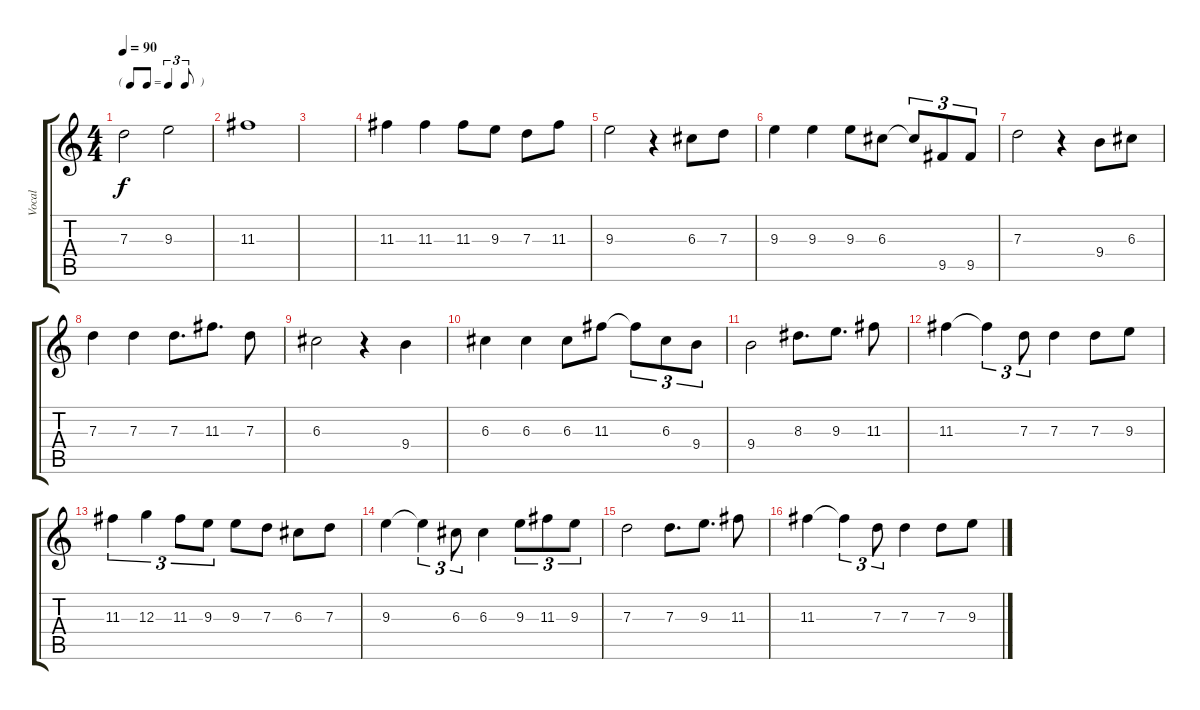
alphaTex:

\track ("Vocal" "Vocal") {instrument acousticguitarnylon}
\staff {score tabs}
\tuning (E4 B3 G3 D3 A2 E2) {hide}
\ts (4 4)
\tf triplet8th
\tempo 90
\clef g2
\ks c
7.3.2{dy f} 9.3.2 |
11.3.1 |
|
11.3.4 11.3.4 11.3.8 9.3.8 7.3.8 11.3.8 |
9.3.2 r.4 6.3.8 7.3.8 |
9.3.4 9.3.4 9.3.8 6.3.8 6.3{t}.8{tu (3 2)} 9.5.8{tu (3 2)} 9.5.8{tu (3 2)} |
7.3.2 r.4 9.4.8 6.3.8 |
7.3.4 7.3.4 7.3.8{d} 11.3.8{d} 7.3.8 |
6.3.2 r.4 9.4.4 |
6.3.4 6.3.4 6.3.8 11.3.8 11.3{t}.8{tu (3 2)} 6.3.8{tu (3 2)} 9.4.8{tu (3 2)} |
9.4.2 8.3.8{d} 9.3.8{d} 11.3.8 |
11.3.4 11.3{t}.4{tu (3 2)} 7.3.8{tu (3 2)} 7.3.4 7.3.8 9.3.8 |
11.3.4{tu (3 2)} 12.3.4{tu (3 2)} 11.3.8{tu (3 2)} 9.3.8{tu (3 2)} 9.3.8 7.3.8 6.3.8 7.3.8 |
9.3.4 9.3{t}.4{tu (3 2)} 6.3.8{tu (3 2)} 6.3.4 9.3.8{tu (3 2)} 11.3.8{tu (3 2)} 9.3.8{tu (3 2)} |
7.3.2 7.3.8{d} 9.3.8{d} 11.3.8 |
11.3.4 11.3{t}.4{tu (3 2)} 7.3.8{tu (3 2)} 7.3.4 7.3.8 9.3.8
